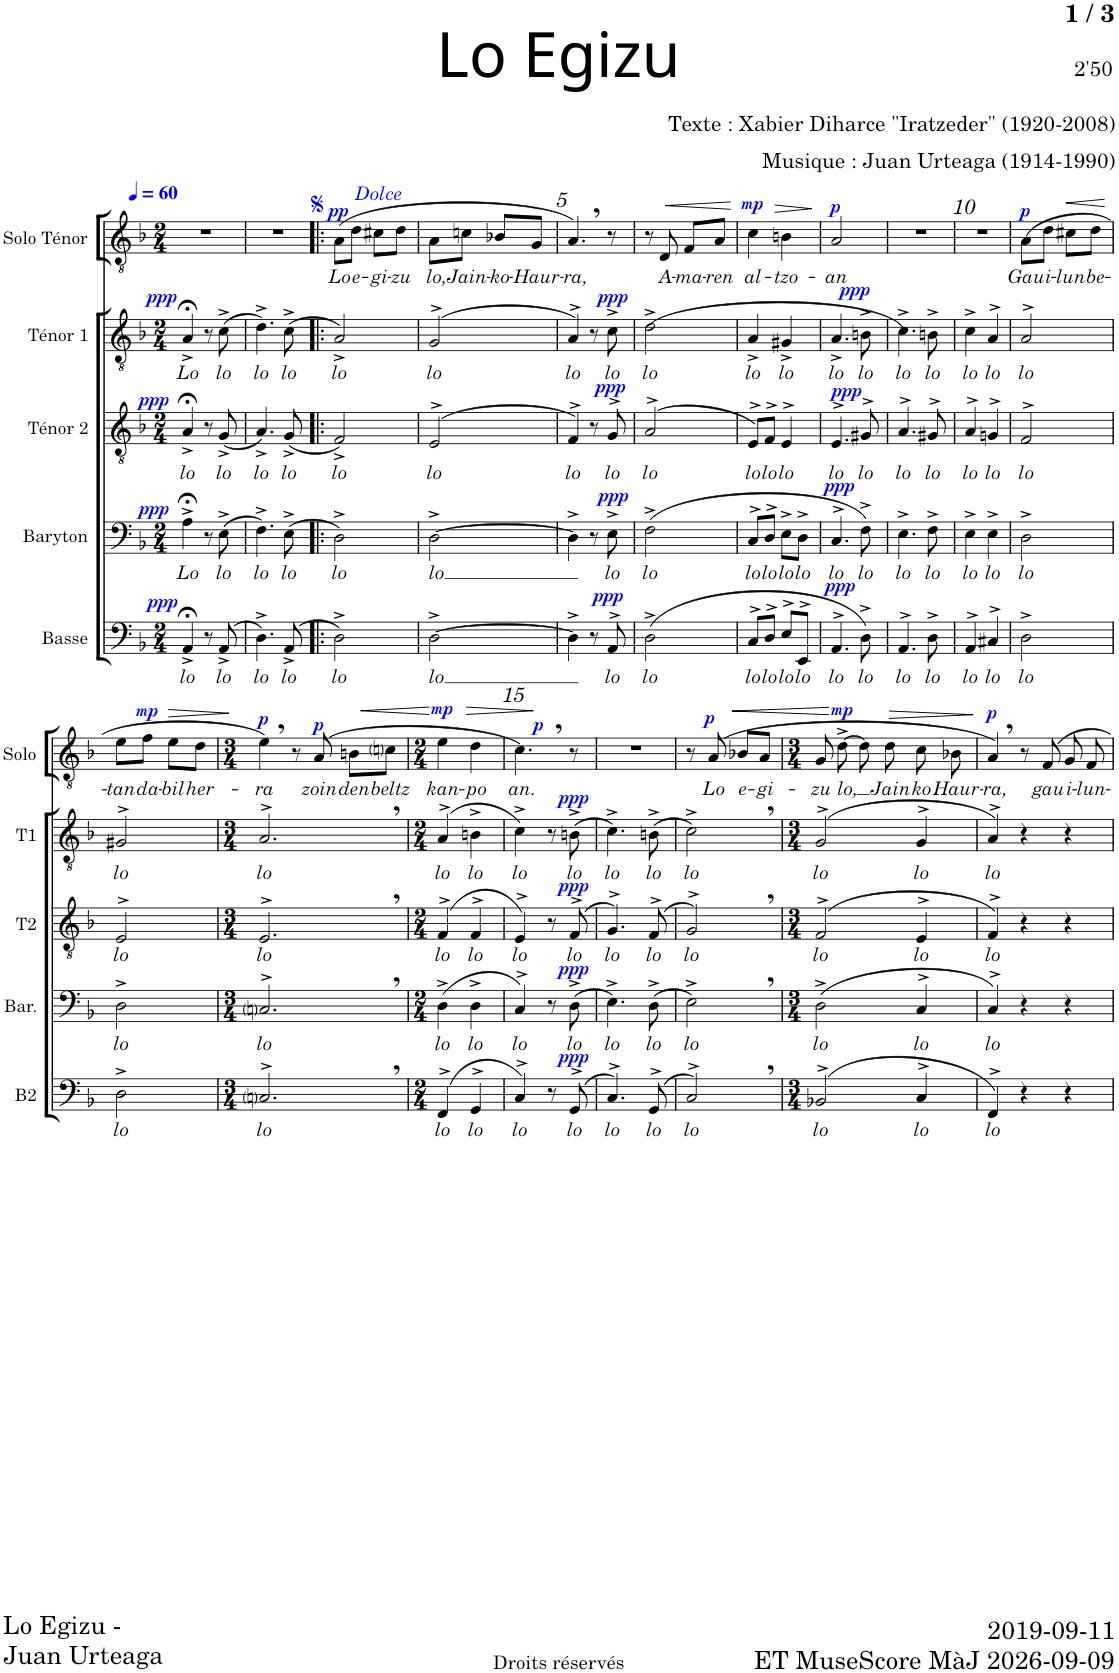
**kern	**text	**dynam	**kern	**text	**dynam	**kern	**text	**dynam	**kern	**text	**dynam	**kern	**text	**dynam
*part5	*part5	*part5	*part4	*part4	*part4	*part3	*part3	*part3	*part2	*part2	*part2	*part1	*part1	*part1
*staff5	*staff5	*staff5	*staff4	*staff4	*staff4	*staff3	*staff3	*staff3	*staff2	*staff2	*staff2	*staff1	*staff1	*staff1
*I"Basse	*	*	*I"Baryton	*	*	*I"Ténor 2	*	*	*I"Ténor 1	*	*	*I"Solo Ténor	*	*
*I'B2	*	*	*I'Bar.	*	*	*I'T2	*	*	*I'T1	*	*	*I'Solo	*	*
*clefF4	*	*	*clefF4	*	*	*clefGv2	*	*	*clefGv2	*	*	*clefGv2	*	*
*k[b-]	*	*	*k[b-]	*	*	*k[b-]	*	*	*k[b-]	*	*	*k[b-]	*	*
*M2/4	*	*	*M2/4	*	*	*M2/4	*	*	*M2/4	*	*	*M2/4	*	*
*MM60	*	*	*MM60	*	*	*MM60	*	*	*MM60	*	*	*MM60	*	*
=1	=1	=1	=1	=1	=1	=1	=1	=1	=1	=1	=1	=1	=1	=1
!	!LO:LY:b	!LO:DY:a	!	!LO:LY:b	!LO:DY:a	!	!LO:LY:b	!LO:DY:a	!	!LO:LY:b	!LO:DY:a	!	!	!
4AA;<^/	lo	ppp	4A;<^\	Lo	ppp	4A;<^/	lo	ppp	4A;<^/	Lo	ppp	2r	.	.
8r	.	.	8r	.	.	8r	.	.	8r	.	.	.	.	.
!	!LO:LY:b	!	!	!LO:LY:b	!	!	!LO:LY:b	!	!	!LO:LY:b	!	!	!	!
(8AA^/	lo	.	(8E^\	lo	.	(8G^/	lo	.	(8c^\	lo	.	.	.	.
=2	=2	=2	=2	=2	=2	=2	=2	=2	=2	=2	=2	=2	=2	=2
!	!LO:LY:b	!	!	!LO:LY:b	!	!	!LO:LY:b	!	!	!LO:LY:b	!	!	!	!
4.D^\)	lo	.	4.F^\)	lo	.	4.A^/)	lo	.	4.d^\)	lo	.	2r	.	.
!	!LO:LY:b	!	!	!LO:LY:b	!	!	!LO:LY:b	!	!	!LO:LY:b	!	!	!	!
(8AA^/	lo	.	(8E^\	lo	.	(8G^/	lo	.	(8c^\	lo	.	.	.	.
=3!|:	=3!|:	=3!|:	=3!|:	=3!|:	=3!|:	=3!|:	=3!|:	=3!|:	=3!|:	=3!|:	=3!|:	=3!|:	=3!|:	=3!|:
!	!	!	!	!	!	!	!	!	!	!	!	!LO:TX:a:i:color=#0000FF:t=Dolce	!	!
!	!LO:LY:b	!	!	!LO:LY:b	!	!	!LO:LY:b	!	!	!LO:LY:b	!	!	!LO:LY:b	!LO:DY:a
2D^\)	lo	.	2D^\)	lo	.	2F^/)	lo	.	2A^/)	lo	.	(8A\L	Lo	pp
!	!	!	!	!	!	!	!	!	!	!	!	!	!LO:LY:b	!
.	.	.	.	.	.	.	.	.	.	.	.	8d\J	e-	.
!	!	!	!	!	!	!	!	!	!	!	!	!	!LO:LY:b	!
.	.	.	.	.	.	.	.	.	.	.	.	8c#X\L	-gi-	.
!	!	!	!	!	!	!	!	!	!	!	!	!	!LO:LY:b	!
.	.	.	.	.	.	.	.	.	.	.	.	8d\J	-zu	.
=4	=4	=4	=4	=4	=4	=4	=4	=4	=4	=4	=4	=4	=4	=4
!	!LO:LY:b	!	!	!LO:LY:b	!	!	!LO:LY:b	!	!	!LO:LY:b	!	!	!LO:LY:b	!
[2D^\	lo	.	[2D^\	lo	.	(>2E^>/	lo	.	(>2G^>/	lo	.	8A\L	lo,	.
!	!	!	!	!	!	!	!	!	!	!	!	!	!LO:LY:b	!
.	.	.	.	.	.	.	.	.	.	.	.	8cn\J	Jain-	.
!	!	!	!	!	!	!	!	!	!	!	!	!	!LO:LY:b	!
.	.	.	.	.	.	.	.	.	.	.	.	8B-X/L	-ko-	.
!	!	!	!	!	!	!	!	!	!	!	!	!	!LO:LY:b	!
.	.	.	.	.	.	.	.	.	.	.	.	8G/J	-Haur-	.
=5	=5	=5	=5	=5	=5	=5	=5	=5	=5	=5	=5	=5	=5	=5
!	!	!	!	!	!	!	!LO:LY:b	!	!	!LO:LY:b	!	!	!LO:LY:b	!
4D^\]	.	.	4D^\]	.	.	4F^>/)	lo	.	4A^>/)	lo	.	4.A,/)	-ra,	.
8r	.	.	8r	.	.	8r	.	.	8r	.	.	.	.	.
!	!LO:LY:b	!LO:DY:a	!	!LO:LY:b	!LO:DY:a	!	!LO:LY:b	!LO:DY:a	!	!LO:LY:b	!LO:DY:a	!	!	!
8AA^>/	lo	ppp	8E^\	lo	ppp	8G^>/	lo	ppp	8c^\	lo	ppp	8r	.	.
=6	=6	=6	=6	=6	=6	=6	=6	=6	=6	=6	=6	=6	=6	=6
!	!LO:LY:b	!	!	!LO:LY:b	!	!	!LO:LY:b	!	!	!LO:LY:b	!	!	!	!
(2D^\	lo	.	(2F^\	lo	.	(>2A^>/	lo	.	(2d^\	lo	.	8r	.	.
!	!	!	!	!	!	!	!	!	!	!	!	!	!LO:LY:b	!LO:HP:b
.	.	.	.	.	.	.	.	.	.	.	.	8D/	A-	<
!	!	!	!	!	!	!	!	!	!	!	!	!	!LO:LY:b	!
.	.	.	.	.	.	.	.	.	.	.	.	8F/L	-ma-	.
!	!	!	!	!	!	!	!	!	!	!	!	!	!LO:LY:b	!
.	.	.	.	.	.	.	.	.	.	.	.	8A/J	-ren	.
.	.	.	.	.	.	.	.	.	.	.	.	.	.	[
=7	=7	=7	=7	=7	=7	=7	=7	=7	=7	=7	=7	=7	=7	=7
!	!LO:LY:b	!	!	!LO:LY:b	!	!	!LO:LY:b	!	!	!LO:LY:b	!	!	!LO:LY:b	!LO:DY:a
8C^>/L	lo	.	8C^>/L	lo	.	8E^>/L)	lo	.	4A^/	lo	.	4c\	al-	mp
!	!LO:LY:b	!	!	!LO:LY:b	!	!	!LO:LY:b	!	!	!	!	!	!	!
8D^>/J	lo	.	8D^>/J	lo	.	8F^>/J	lo	.	.	.	.	.	.	.
!	!LO:LY:b	!	!	!LO:LY:b	!	!	!LO:LY:b	!	!	!LO:LY:b	!	!	!LO:LY:b	!LO:HP:b
8E^>/L	lo	.	8E^\L	lo	.	4E^>/	lo	.	4G#X^/	lo	.	4Bn\	-tzo-	>
!	!LO:LY:b	!	!	!LO:LY:b	!	!	!	!	!	!	!	!	!	!
8EE^>/J	lo	.	8D^\J	lo	.	.	.	.	.	.	.	.	.	.
.	.	.	.	.	.	.	.	.	.	.	.	.	.	]
=8	=8	=8	=8	=8	=8	=8	=8	=8	=8	=8	=8	=8	=8	=8
!	!LO:LY:b	!	!	!LO:LY:b	!	!	!LO:LY:b	!	!	!LO:LY:b	!	!	!LO:LY:b	!LO:DY:a
4.AA^>/	lo	.	4.C^>/	lo	.	4.E^>/	lo	.	4.A^/	lo	.	2A/	-an	p
!	!LO:LY:b	!LO:DY:a	!	!LO:LY:b	!LO:DY:a	!	!LO:LY:b	!LO:DY:a	!	!LO:LY:b	!LO:DY:a	!	!	!
8D^\)	lo	ppp	8F^\)	lo	ppp	8G#X^>/	lo	ppp	8Bn^\	lo	ppp	.	.	.
=9	=9	=9	=9	=9	=9	=9	=9	=9	=9	=9	=9	=9	=9	=9
!	!LO:LY:b	!	!	!LO:LY:b	!	!	!LO:LY:b	!	!	!LO:LY:b	!	!	!	!
4.AA^>/	lo	.	4.E^\	lo	.	4.A^>/	lo	.	4.c^\)	lo	.	2r	.	.
!	!LO:LY:b	!	!	!LO:LY:b	!	!	!LO:LY:b	!	!	!LO:LY:b	!	!	!	!
8D^\	lo	.	8F^\	lo	.	8G#X^>/	lo	.	8Bn^\	lo	.	.	.	.
=10	=10	=10	=10	=10	=10	=10	=10	=10	=10	=10	=10	=10	=10	=10
!	!LO:LY:b	!	!	!LO:LY:b	!	!	!LO:LY:b	!	!	!LO:LY:b	!	!	!	!
4AA^>/	lo	.	4E^\	lo	.	4A^>/	lo	.	4c^\	lo	.	2r	.	.
!	!LO:LY:b	!	!	!LO:LY:b	!	!	!LO:LY:b	!	!	!LO:LY:b	!	!	!	!
4C#X^>/	lo	.	4E^\	lo	.	4Gn^>/	lo	.	4A^>/	lo	.	.	.	.
=11	=11	=11	=11	=11	=11	=11	=11	=11	=11	=11	=11	=11	=11	=11
!	!LO:LY:b	!	!	!LO:LY:b	!	!	!LO:LY:b	!	!	!LO:LY:b	!	!	!LO:LY:b	!LO:DY:a
2D^\	lo	.	2D^\	lo	.	2F^>/	lo	.	2A^>/	lo	.	(8A\L	Gau	p
!	!	!	!	!	!	!	!	!	!	!	!	!	!LO:LY:b	!
.	.	.	.	.	.	.	.	.	.	.	.	8d\J	i-	.
!	!	!	!	!	!	!	!	!	!	!	!	!	!LO:LY:b	!LO:HP:b
.	.	.	.	.	.	.	.	.	.	.	.	8c#X\L	-lun	<
!	!	!	!	!	!	!	!	!	!	!	!	!	!LO:LY:b	!
.	.	.	.	.	.	.	.	.	.	.	.	8d\J	be-	.
.	.	.	.	.	.	.	.	.	.	.	.	.	.	[
!!LO:LB:g=z
=12	=12	=12	=12	=12	=12	=12	=12	=12	=12	=12	=12	=12	=12	=12
!	!LO:LY:b	!	!	!LO:LY:b	!	!	!LO:LY:b	!	!	!LO:LY:b	!	!	!LO:LY:b	!
2D^\	lo	.	2D^\	lo	.	2E^>/	lo	.	2G#X^>/	lo	.	8e\L	-tan	.
!	!	!	!	!	!	!	!	!	!	!	!	!	!LO:LY:b	!LO:DY:a
.	.	.	.	.	.	.	.	.	.	.	.	8f\J	da-	mp
!	!	!	!	!	!	!	!	!	!	!	!	!	!LO:LY:b	!LO:HP:b
.	.	.	.	.	.	.	.	.	.	.	.	8e\L	-bil	>
!	!	!	!	!	!	!	!	!	!	!	!	!	!LO:LY:b	!
.	.	.	.	.	.	.	.	.	.	.	.	8d\J	her-	.
=13	=13	=13	=13	=13	=13	=13	=13	=13	=13	=13	=13	=13	=13	=13
*M3/4	*	*	*M3/4	*	*	*M3/4	*	*	*M3/4	*	*	*M3/4	*	*
!	!LO:LY:b	!	!	!LO:LY:b	!	!	!LO:LY:b	!	!	!LO:LY:b	!	!	!LO:LY:b	!LO:DY:a
2.Cni^>,/	lo	.	2.Cni^>,/	lo	.	2.E^>,/	lo	.	2.A^>,/	lo	.	4e,\)	-ra	p
.	.	.	.	.	.	.	.	.	.	.	.	8r	.	]
!	!	!	!	!	!	!	!	!	!	!	!	!	!LO:LY:b	!LO:DY:a
.	.	.	.	.	.	.	.	.	.	.	.	(8A/	zoin	p
!	!	!	!	!	!	!	!	!	!	!	!	!	!LO:LY:b	!LO:HP:b
.	.	.	.	.	.	.	.	.	.	.	.	8Bn\L	den	<
!	!	!	!	!	!	!	!	!	!	!	!	!	!LO:LY:b	!
.	.	.	.	.	.	.	.	.	.	.	.	8cni\J	beltz	.
.	.	.	.	.	.	.	.	.	.	.	.	.	.	[
=14	=14	=14	=14	=14	=14	=14	=14	=14	=14	=14	=14	=14	=14	=14
*M2/4	*	*	*M2/4	*	*	*M2/4	*	*	*M2/4	*	*	*M2/4	*	*
!	!LO:LY:b	!	!	!LO:LY:b	!	!	!LO:LY:b	!	!	!LO:LY:b	!	!	!LO:LY:b	!LO:HP:b
!	!	!	!	!	!	!	!	!	!	!	!	!	!	!LO:DY:n=1:a
(>4FF^>/	lo	.	(4D^\	lo	.	(>4F^>/	lo	.	(4A^>/	lo	.	4e\	kan-	> mp
!	!LO:LY:b	!	!	!LO:LY:b	!	!	!LO:LY:b	!	!	!LO:LY:b	!	!	!LO:LY:b	!
4GG^>/	lo	.	4D^\	lo	.	4F^>/	lo	.	4Bn^\	lo	.	4d\	-po	.
=15	=15	=15	=15	=15	=15	=15	=15	=15	=15	=15	=15	=15	=15	=15
!	!LO:LY:b	!	!	!LO:LY:b	!	!	!LO:LY:b	!	!	!LO:LY:b	!	!	!LO:LY:b	!LO:DY:a
4C^>/)	lo	.	4C^>/)	lo	.	4E^>/)	lo	.	4c^\)	lo	.	4.c,\)	an.	p
8r	.	.	8r	.	.	8r	.	.	8r	.	.	.	.	.
!	!LO:LY:b	!LO:DY:a	!	!LO:LY:b	!LO:DY:a	!	!LO:LY:b	!LO:DY:a	!	!LO:LY:b	!LO:DY:a	!	!	!
(>8GG^>/	lo	ppp	(8D^\	lo	ppp	(>8F^>/	lo	ppp	(8Bn^\	lo	ppp	8r	.	]
=16	=16	=16	=16	=16	=16	=16	=16	=16	=16	=16	=16	=16	=16	=16
!	!LO:LY:b	!	!	!LO:LY:b	!	!	!LO:LY:b	!	!	!LO:LY:b	!	!	!	!
4.C^>/)	lo	.	4.E^\)	lo	.	4.G^>/)	lo	.	4.c^\)	lo	.	2r	.	.
!	!LO:LY:b	!	!	!LO:LY:b	!	!	!LO:LY:b	!	!	!LO:LY:b	!	!	!	!
(>8GG^>/	lo	.	(8D^\	lo	.	(>8F^>/	lo	.	(8Bn^\	lo	.	.	.	.
=17	=17	=17	=17	=17	=17	=17	=17	=17	=17	=17	=17	=17	=17	=17
!	!LO:LY:b	!	!	!LO:LY:b	!	!	!LO:LY:b	!	!	!LO:LY:b	!	!	!	!
2C^>,/)	lo	.	2E^,\)	lo	.	2G^>,/)	lo	.	2c^,\)	lo	.	8r	.	.
!	!	!	!	!	!	!	!	!	!	!	!	!	!LO:LY:b	!LO:DY:a
.	.	.	.	.	.	.	.	.	.	.	.	(8A/	Lo	p
!	!	!	!	!	!	!	!	!	!	!	!	!	!LO:LY:b	!LO:HP:b
.	.	.	.	.	.	.	.	.	.	.	.	8B-X/L	e-	<
!	!	!	!	!	!	!	!	!	!	!	!	!	!LO:LY:b	!
.	.	.	.	.	.	.	.	.	.	.	.	8A/J	-gi-	.
=18	=18	=18	=18	=18	=18	=18	=18	=18	=18	=18	=18	=18	=18	=18
*M3/4	*	*	*M3/4	*	*	*M3/4	*	*	*M3/4	*	*	*M3/4	*	*
!	!LO:LY:b	!	!	!LO:LY:b	!	!	!LO:LY:b	!	!	!LO:LY:b	!	!	!LO:LY:b	!
(>2BB-X^>/	lo	.	(2D^\	lo	.	(>2F^>/	lo	.	(>2G^>/	lo	.	8G/	-zu	.
!	!	!	!	!	!	!	!	!	!	!	!	!	!LO:LY:b	!LO:DY:n=1:a
.	.	.	.	.	.	.	.	.	.	.	.	[8d^\	lo,	[ mp
.	.	.	.	.	.	.	.	.	.	.	.	8d\]	.	.
!	!	!	!	!	!	!	!	!	!	!	!	!	!LO:LY:b	!LO:HP:b
.	.	.	.	.	.	.	.	.	.	.	.	8d\	Jain	>
!	!LO:LY:b	!	!	!LO:LY:b	!	!	!LO:LY:b	!	!	!LO:LY:b	!	!	!LO:LY:b	!
4C^>/	lo	.	4C^>/	lo	.	4E^>/	lo	.	4G^>/	lo	.	8c\	ko	.
!	!	!	!	!	!	!	!	!	!	!	!	!	!LO:LY:b	!
.	.	.	.	.	.	.	.	.	.	.	.	8B-X\	Haur-	.
.	.	.	.	.	.	.	.	.	.	.	.	.	.	]
=19	=19	=19	=19	=19	=19	=19	=19	=19	=19	=19	=19	=19	=19	=19
!	!LO:LY:b	!	!	!LO:LY:b	!	!	!LO:LY:b	!	!	!LO:LY:b	!	!	!LO:LY:b	!LO:DY:a
4FF^>/)	lo	.	4C^>/)	lo	.	4F^>/)	lo	.	4A^>/)	lo	.	4A,/)	-ra,	p
4r	.	.	4r	.	.	4r	.	.	4r	.	.	8r	.	.
!	!	!	!	!	!	!	!	!	!	!	!	!	!LO:LY:b	!
.	.	.	.	.	.	.	.	.	.	.	.	8F/	gau	.
!	!	!	!	!	!	!	!	!	!	!	!	!	!LO:LY:b	!
4r	.	.	4r	.	.	4r	.	.	4r	.	.	8G/	i-	.
!	!	!	!	!	!	!	!	!	!	!	!	!	!LO:LY:b	!
.	.	.	.	.	.	.	.	.	.	.	.	8F/	-lun-	.
=	=	=	=	=	=	=	=	=	=	=	=	=	=	=
*-	*-	*-	*-	*-	*-	*-	*-	*-	*-	*-	*-	*-	*-	*-
